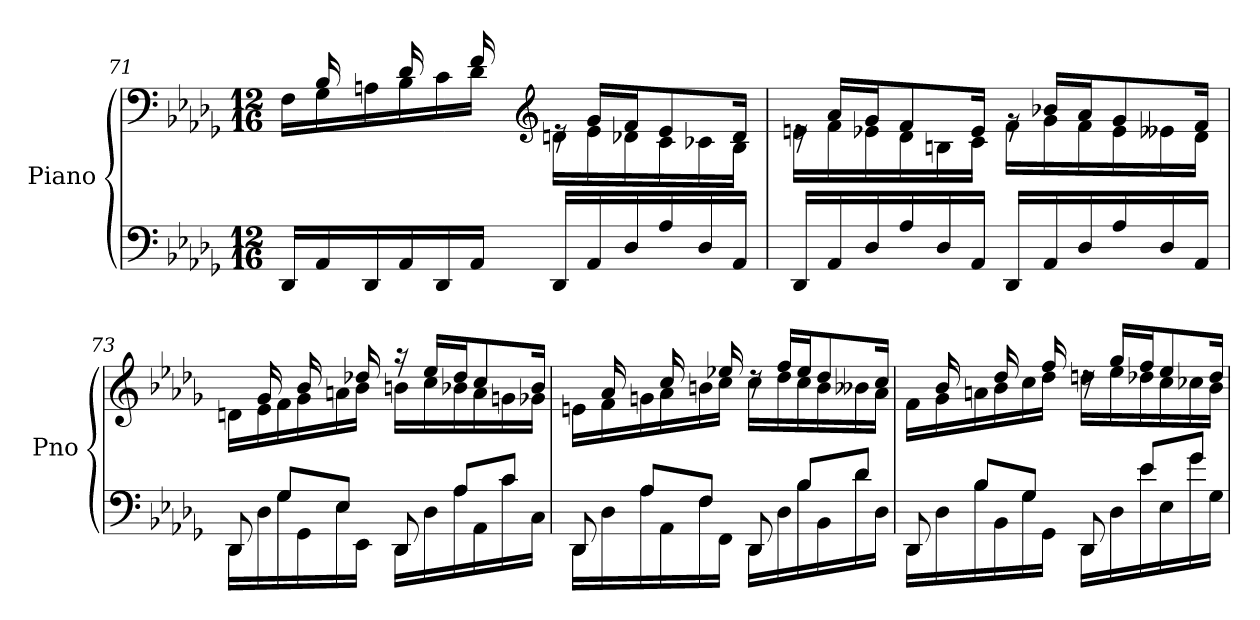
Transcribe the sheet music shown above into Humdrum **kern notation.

**kern	**kern
*part1	*part1
*staff2	*staff1
*I"Piano	*
*I'Pno	*
*clefF4	*clefF4
*k[b-e-a-d-g-]	*k[b-e-a-d-g-]
*M12/16	*M12/16
=71	=71
*	*^
16DD-/LL	16ryy	16F\LL
16AA-/	16B-/	16G-\
16DD-/	16ryy	16An\
16AA-/	16d-/	16B-\
16DD-/	16ryy	16c\
16AA-/JJ	16f/	16d-\JJ
*	*clefG2	*
16DD-/LL	16re	16dn\LL
16AA-/	16g-/LL	16e-\
16D-/	16f/J	16d-X\
16A-/	8e-/	16c\
16D-/	.	16c-X\
16AA-/JJ	16d-/Jk	16B-\JJ
=72	=72	=72
16DD-/LL	16re	16en\LL
16AA-/	16a-/LL	16f\
16D-/	16g-/J	16e-X\
16A-/	8f/	16d-\
16D-/	.	16Bn\
16AA-/JJ	16e-/Jk	16c\JJ
16DD-/LL	16rg	16f\LL
16AA-/	16b-X/LL	16g-\
16D-/	16a-/J	16f\
16A-/	8g-/	16e-\
16D-/	.	16e--X\
16AA-/JJ	16f/Jk	16d-\JJ
!!LO:LB:g=z	!!
=73	=73	=73
*^	*	*
8DD-/	16DD-\LL	16ryy	16dn\LL
.	16D-\	16g-/	16e-\
8G-/L	16G-\	16ryy	16f\
.	16GG-\	16b-/	16g-\
8E-/J	16E-\	16ryy	16an\
.	16EE-\JJ	16dd-X/	16b-\JJ
8DD-/	16DD-\LL	16r	16bn\LL
.	16D-\	16ee-/LL	16cc\
8A-/L	16A-\	16dd-/J	16b-X\
.	16AA-\	8cc/	16a\
8c/J	16c\	.	16gn\
.	16C\JJ	16b-/Jk	16g-X\JJ
=74	=74	=74	=74
8DD-/	16DD-\LL	16ryy	16en\LL
.	16D-\	16a-/	16f\
8A-/L	16A-\	16ryy	16gn\
.	16AA-\	16cc/	16a-\
8F/J	16F\	16ryy	16bn\
.	16FF\JJ	16ee-X/	16cc\JJ
8DD-/	16DD-\LL	16rdd	16cc\LL
.	16D-\	16ff/LL	16dd-\
8B-/L	16B-\	16ee-/J	16cc\
.	16BB-\	8dd-/	16b\
8d-/J	16d-\	.	16b--X\
.	16D-\JJ	16cc/Jk	16a-\JJ
=75	=75	=75	=75
8DD-/	16DD-\LL	16ryy	16f\LL
.	16D-\	16b-/	16g-\
8B-/L	16B-\	16ryy	16an\
.	16BB-\	16dd-/	16b-\
8G-/J	16G-\	16ryy	16cc\
.	16GG-\JJ	16ff/	16dd-\JJ
8DD-/	16DD-\LL	16rdd	16ddn\LL
.	16D-\	16gg-/LL	16ee-\
8e-/L	16e-\	16ff/J	16dd-X\
.	16E-\	8ee-/	16cc\
8g-/J	16g-\	.	16cc-X\
.	16G-\JJ	16dd-/Jk	16b-\JJ
*v	*v	*	*
*	*v	*v
=	=
*-	*-
